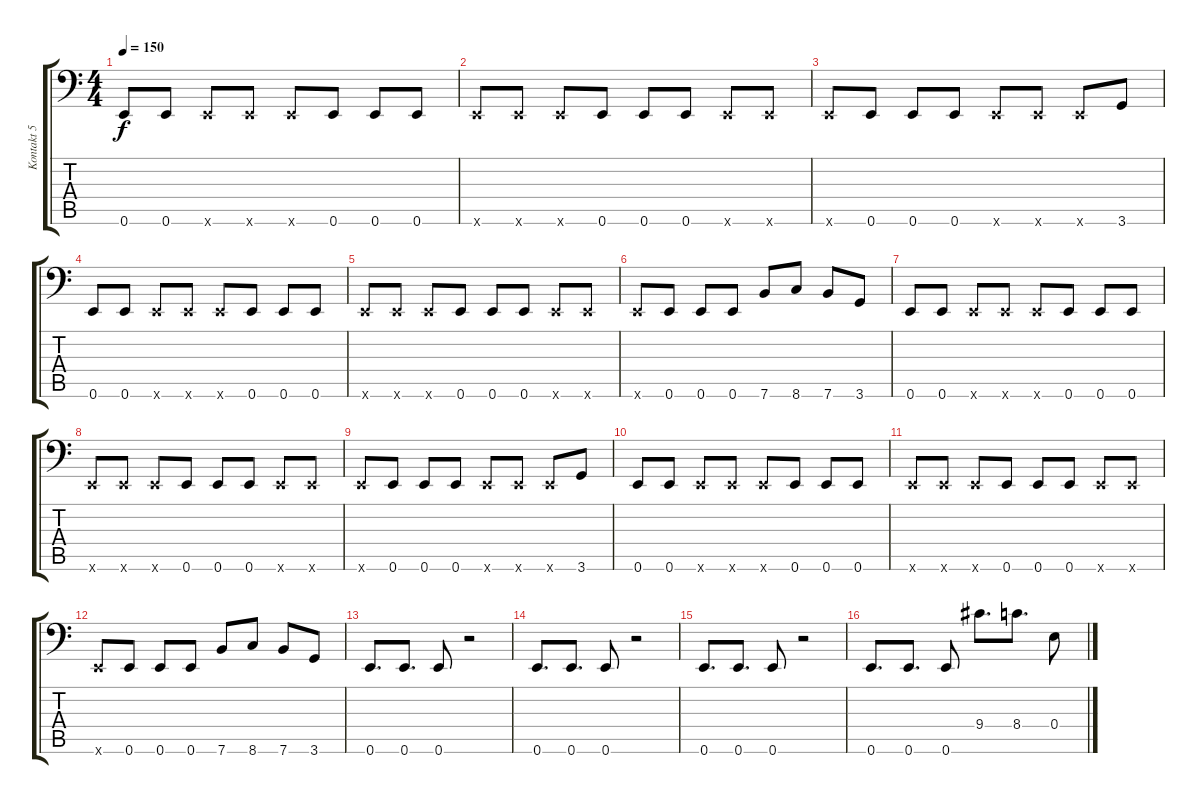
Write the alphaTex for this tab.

\track ("Kontakt 5 (MIDI)" "Kontakt 5 ") {instrument distortionguitar}
\staff {score tabs}
\tuning (Gb3 Db3 A2 E2 B1 E1) {hide}
\ts (4 4)
\tempo 150
\clef f4
\ks c
0.6.8{dy f} 0.6.8 0.6{x}.8 0.6{x}.8 0.6{x}.8 0.6.8 0.6.8 0.6.8 |
0.6{x}.8 0.6{x}.8 0.6{x}.8 0.6.8 0.6.8 0.6.8 0.6{x}.8 0.6{x}.8 |
0.6{x}.8 0.6.8 0.6.8 0.6.8 0.6{x}.8 0.6{x}.8 0.6{x}.8 3.6.8 |
0.6.8 0.6.8 0.6{x}.8 0.6{x}.8 0.6{x}.8 0.6.8 0.6.8 0.6.8 |
0.6{x}.8 0.6{x}.8 0.6{x}.8 0.6.8 0.6.8 0.6.8 0.6{x}.8 0.6{x}.8 |
0.6{x}.8 0.6.8 0.6.8 0.6.8 7.6.8 8.6.8 7.6.8 3.6.8 |
0.6.8 0.6.8 0.6{x}.8 0.6{x}.8 0.6{x}.8 0.6.8 0.6.8 0.6.8 |
0.6{x}.8 0.6{x}.8 0.6{x}.8 0.6.8 0.6.8 0.6.8 0.6{x}.8 0.6{x}.8 |
0.6{x}.8 0.6.8 0.6.8 0.6.8 0.6{x}.8 0.6{x}.8 0.6{x}.8 3.6.8 |
0.6.8 0.6.8 0.6{x}.8 0.6{x}.8 0.6{x}.8 0.6.8 0.6.8 0.6.8 |
0.6{x}.8 0.6{x}.8 0.6{x}.8 0.6.8 0.6.8 0.6.8 0.6{x}.8 0.6{x}.8 |
0.6{x}.8 0.6.8 0.6.8 0.6.8 7.6.8 8.6.8 7.6.8 3.6.8 |
0.6.8{d} 0.6.8{d} 0.6.8 r.2 |
0.6.8{d} 0.6.8{d} 0.6.8 r.2 |
0.6.8{d} 0.6.8{d} 0.6.8 r.2 |
0.6.8{d} 0.6.8{d} 0.6.8 9.4.8{d} 8.4.8{d} 0.4.8
